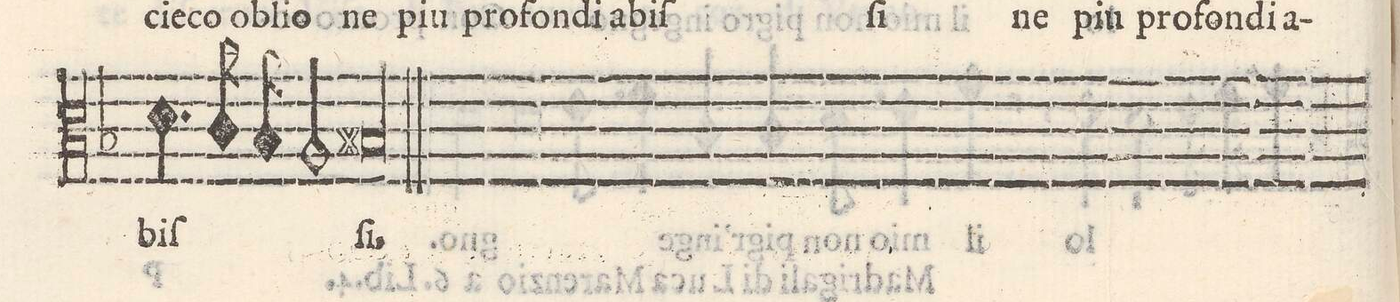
**kern	**text
*I"QVINTO	*
*clefC3	*
*k[b-]	*
*met(C)	*
*M2/1	*
4.d\	-biſ-
16c/	.
16B-/	.
2A/	.
=36-	=36-
0Bn	-ſi.
=||	=||
*-	*-
